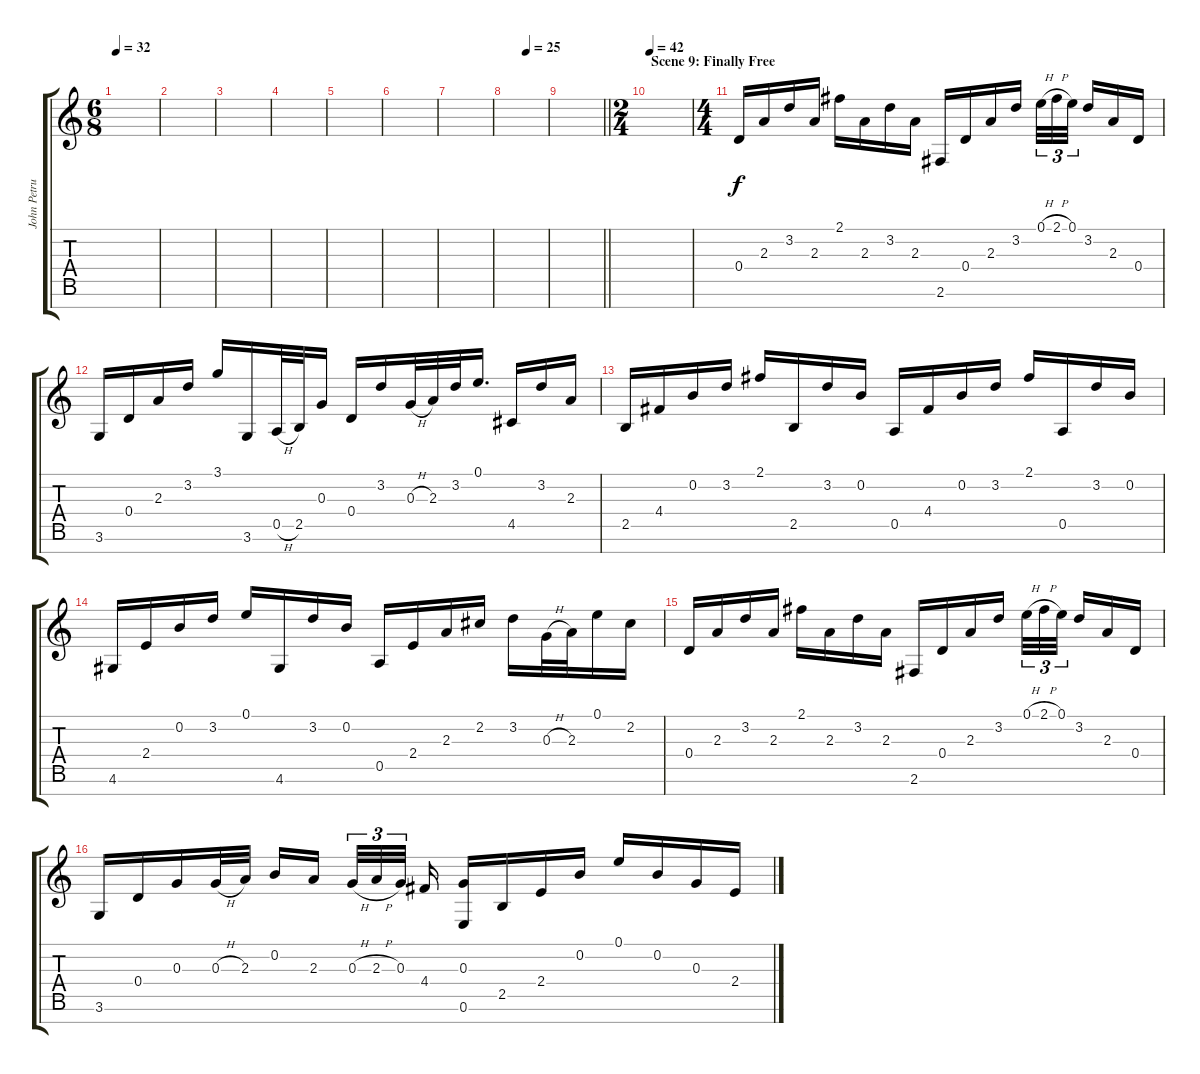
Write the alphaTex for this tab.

\track ("John Petrucci" "John Petru") {instrument acousticguitarsteel}
\staff {score tabs}
\tuning (E4 B3 G3 D3 A2 E2 B1) {hide}
\ts (6 8)
\tempo 32
\clef g2
\ks c
|
|
|
|
|
|
|
\tempo (25 0.5)
|
\barLineRight lightlight
|
\ts (2 4)
\section ("" "Scene 9: Finally Free")
\tempo 42
|
\ts (4 4)
0.4.16{dy f volume 13 balance 4 instrument acousticguitarnylon} 2.3.16 3.2.16 2.3.16 2.1.16 2.3.16 3.2.16 2.3.16 2.6.16 0.4.16 2.3.16 3.2.16 0.1{h}.32{tu (3 2)} 2.1{h}.32{tu (3 2)} 0.1.32{tu (3 2) beam splitsecondary} 3.2.16 2.3.16 0.4.16 |
3.6.16 0.4.16 2.3.16 3.2.16 3.1.16 3.6.16 0.5{h}.32 2.5.32 0.3.16 0.4.16 3.2.16 0.3{h}.32 2.3.32 3.2.32 0.1.16{d} 4.5.16 3.2.16 2.3.16 |
2.5.16 4.4.16 0.2.16 3.2.16 2.1.16 2.5.16 3.2.16 0.2.16 0.5.16 4.4.16 0.2.16 3.2.16 2.1.16 0.5.16 3.2.16 0.2.16 |
4.6.16 2.4.16 0.2.16 3.2.16 0.1.16 4.6.16 3.2.16 0.2.16 0.5.16 2.4.16 2.3.16 2.2.16 3.2.16 0.3{h}.32 2.3.32 0.1.16 2.2.16 |
0.4.16 2.3.16 3.2.16 2.3.16 2.1.16 2.3.16 3.2.16 2.3.16 2.6.16 0.4.16 2.3.16 3.2.16 0.1{h}.32{tu (3 2)} 2.1{h}.32{tu (3 2)} 0.1.32{tu (3 2) beam splitsecondary} 3.2.16 2.3.16 0.4.16 |
3.6.16 0.4.16 0.3.16 0.3{h}.32 2.3.32 0.2.16 2.3.16{beam splitsecondary} 0.3{h}.32{tu (3 2)} 2.3{h}.32{tu (3 2)} 0.3.32{tu (3 2) beam splitsecondary} 4.4.16 (0.3 0.6).16 2.5.16 2.4.16 0.2.16 0.1.16 0.2.16 0.3.16 2.4.16
